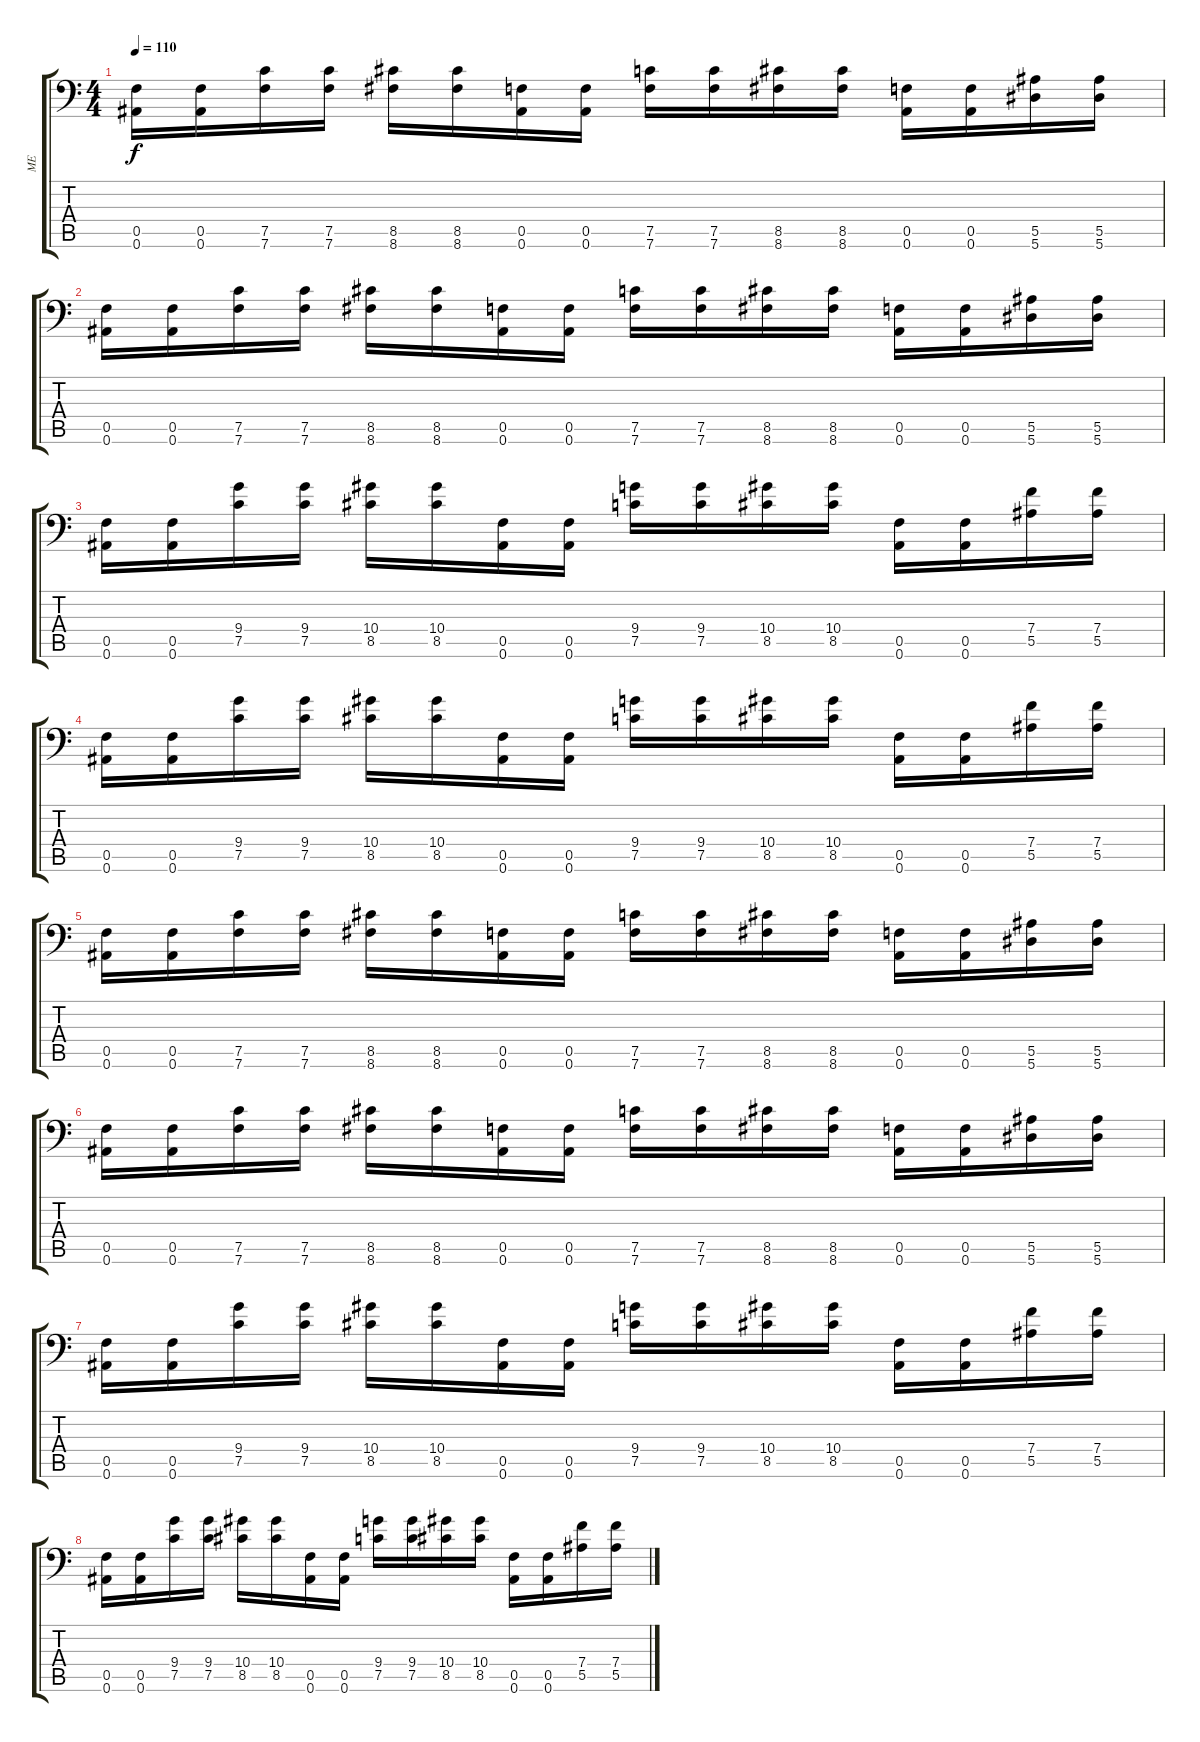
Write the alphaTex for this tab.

\track ("ME" "ME") {instrument distortionguitar}
\staff {score tabs}
\tuning (C4 G3 Eb3 Bb2 F2 Bb1) {hide}
\ts (4 4)
\tempo 110
\clef f4
\ks c
(0.5 0.6).16{dy f} (0.5 0.6).16 (7.5 7.6).16 (7.5 7.6).16 (8.5 8.6).16 (8.5 8.6).16 (0.5 0.6).16 (0.5 0.6).16 (7.5 7.6).16 (7.5 7.6).16 (8.5 8.6).16 (8.5 8.6).16 (0.5 0.6).16 (0.5 0.6).16 (5.5 5.6).16 (5.5 5.6).16 |
(0.5 0.6).16 (0.5 0.6).16 (7.5 7.6).16 (7.5 7.6).16 (8.5 8.6).16 (8.5 8.6).16 (0.5 0.6).16 (0.5 0.6).16 (7.5 7.6).16 (7.5 7.6).16 (8.5 8.6).16 (8.5 8.6).16 (0.5 0.6).16 (0.5 0.6).16 (5.5 5.6).16 (5.5 5.6).16 |
(0.5 0.6).16 (0.5 0.6).16 (9.4 7.5).16 (9.4 7.5).16 (10.4 8.5).16 (10.4 8.5).16 (0.5 0.6).16 (0.5 0.6).16 (9.4 7.5).16 (9.4 7.5).16 (10.4 8.5).16 (10.4 8.5).16 (0.5 0.6).16 (0.5 0.6).16 (7.4 5.5).16 (7.4 5.5).16 |
(0.5 0.6).16 (0.5 0.6).16 (9.4 7.5).16 (9.4 7.5).16 (10.4 8.5).16 (10.4 8.5).16 (0.5 0.6).16 (0.5 0.6).16 (9.4 7.5).16 (9.4 7.5).16 (10.4 8.5).16 (10.4 8.5).16 (0.5 0.6).16 (0.5 0.6).16 (7.4 5.5).16 (7.4 5.5).16 |
(0.5 0.6).16 (0.5 0.6).16 (7.5 7.6).16 (7.5 7.6).16 (8.5 8.6).16 (8.5 8.6).16 (0.5 0.6).16 (0.5 0.6).16 (7.5 7.6).16 (7.5 7.6).16 (8.5 8.6).16 (8.5 8.6).16 (0.5 0.6).16 (0.5 0.6).16 (5.5 5.6).16 (5.5 5.6).16 |
(0.5 0.6).16 (0.5 0.6).16 (7.5 7.6).16 (7.5 7.6).16 (8.5 8.6).16 (8.5 8.6).16 (0.5 0.6).16 (0.5 0.6).16 (7.5 7.6).16 (7.5 7.6).16 (8.5 8.6).16 (8.5 8.6).16 (0.5 0.6).16 (0.5 0.6).16 (5.5 5.6).16 (5.5 5.6).16 |
(0.5 0.6).16 (0.5 0.6).16 (9.4 7.5).16 (9.4 7.5).16 (10.4 8.5).16 (10.4 8.5).16 (0.5 0.6).16 (0.5 0.6).16 (9.4 7.5).16 (9.4 7.5).16 (10.4 8.5).16 (10.4 8.5).16 (0.5 0.6).16 (0.5 0.6).16 (7.4 5.5).16 (7.4 5.5).16 |
(0.5 0.6).16 (0.5 0.6).16 (9.4 7.5).16 (9.4 7.5).16 (10.4 8.5).16 (10.4 8.5).16 (0.5 0.6).16 (0.5 0.6).16 (9.4 7.5).16 (9.4 7.5).16 (10.4 8.5).16 (10.4 8.5).16 (0.5 0.6).16 (0.5 0.6).16 (7.4 5.5).16 (7.4 5.5).16
